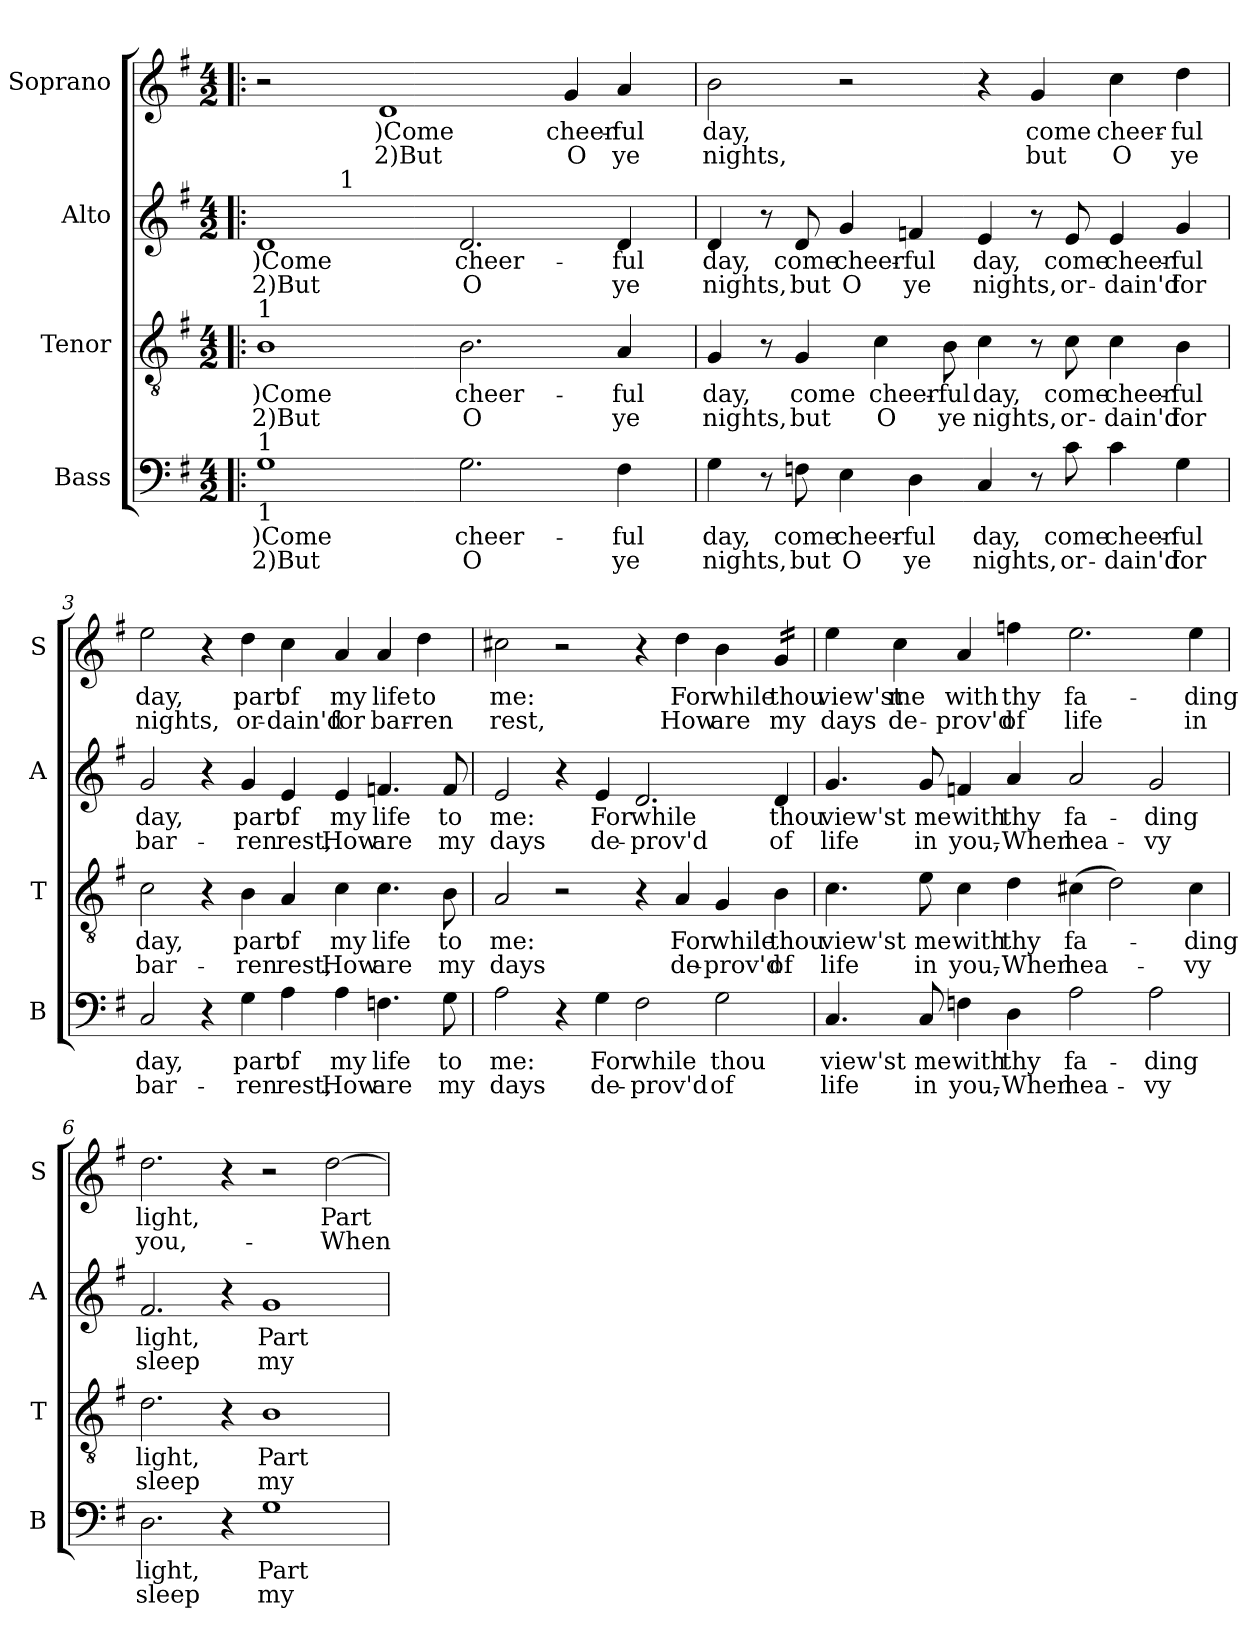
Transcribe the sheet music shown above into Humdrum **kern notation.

**kern	**text	**text	**kern	**text	**text	**kern	**text	**text	**kern	**text	**text
*part4	*part4	*part4	*part3	*part3	*part3	*part2	*part2	*part2	*part1	*part1	*part1
*staff4	*staff4	*staff4	*staff3	*staff3	*staff3	*staff2	*staff2	*staff2	*staff1	*staff1	*staff1
*I"Bass	*	*	*I"Tenor	*	*	*I"Alto	*	*	*I"Soprano	*	*
*I'B	*	*	*I'T	*	*	*I'A	*	*	*I'S	*	*
*clefF4	*	*	*clefGv2	*	*	*clefG2	*	*	*clefG2	*	*
*k[f#]	*	*	*k[f#]	*	*	*k[f#]	*	*	*k[f#]	*	*
*G:	*	*	*G:	*	*	*G:	*	*	*G:	*	*
*M4/2	*	*	*M4/2	*	*	*M4/2	*	*	*M4/2	*	*
=1!|:	=1!|:	=1!|:	=1!|:	=1!|:	=1!|:	=1!|:	=1!|:	=1!|:	=1!|:	=1!|:	=1!|:
!	!	!	!LO:TX:a:t=1	!	!	!	!	!	!	!	!
!LO:TX:b:t=1	!	!	!	!	!	!	!	!	!	!	!
!LO:TX:a:t=1	!	!	!	!	!	!	!	!	!	!	!
!	!LO:LY:b	!LO:LY:b	!	!LO:LY:b	!LO:LY:b	!	!LO:LY:b	!LO:LY:b	!	!	!
*	*	*	*	*	*	*^	*	*	*	*	*
1G	)Come	2)But	1B	)Come	2)But	1d	4ryy	)Come	2)But	2r	.	.
.	.	.	.	.	.	.	16.ryy	.	.	.	.	.
!	!	!	!	!	!	!	!LO:TX:a:t=1	!	!	!	!	!
.	.	.	.	.	.	.	1ryy	.	.	.	.	.
!	!	!	!	!	!	!	!	!	!	!	!LO:LY:b	!LO:LY:b
.	.	.	.	.	.	.	.	.	.	1d	)Come	2)But
!	!LO:LY:b	!LO:LY:b	!	!LO:LY:b	!LO:LY:b	!	!	!LO:LY:b	!LO:LY:b	!	!	!
2.G\	cheer-	O	2.B\	cheer-	O	2.d/	.	cheer-	O	.	.	.
.	.	.	.	.	.	.	2ryy	.	.	.	.	.
!	!	!	!	!	!	!	!	!	!	!	!LO:LY:b	!LO:LY:b
.	.	.	.	.	.	.	.	.	.	4g/	cheer-	O
!	!LO:LY:b	!LO:LY:b	!	!LO:LY:b	!LO:LY:b	!	!	!LO:LY:b	!LO:LY:b	!	!LO:LY:b:rj	!LO:LY:b:rj
4F#\	-ful	ye	4A/	-ful	ye	4d/	.	-ful	ye	4a/	-ful	ye
.	.	.	.	.	.	.	8ryy	.	.	.	.	.
.	.	.	.	.	.	.	32ryy	.	.	.	.	.
=2	=2	=2	=2	=2	=2	=2	=2	=2	=2	=2	=2	=2
!	!LO:LY:b	!LO:LY:b	!	!LO:LY:b	!LO:LY:b	!	!	!LO:LY:b	!LO:LY:b	!	!LO:LY:b	!LO:LY:b
*	*	*	*	*	*	*v	*v	*	*	*	*	*
4G\	day,	nights,	4G/	day,	nights,	4d/	day,	nights,	2b\	day,	nights,
8r	.	.	8r	.	.	8r	.	.	.	.	.
!	!LO:LY:b	!LO:LY:b	!	!LO:LY:b	!LO:LY:b	!	!LO:LY:b	!LO:LY:b	!	!	!
8Fn\	come	but	4G/	come	but	8d/	come	but	.	.	.
!	!LO:LY:b	!LO:LY:b	!	!	!	!	!LO:LY:b	!LO:LY:b	!	!	!
4E\	cheer-	O	.	.	.	4g/	cheer-	O	2r	.	.
!	!	!	!	!LO:LY:b	!LO:LY:b	!	!	!	!	!	!
.	.	.	4c\	cheer-	O	.	.	.	.	.	.
!	!LO:LY:b	!LO:LY:b	!	!	!	!	!LO:LY:b	!LO:LY:b	!	!	!
4D\	-ful	ye	.	.	.	4fn/	-ful	ye	.	.	.
!	!	!	!	!LO:LY:b	!LO:LY:b	!	!	!	!	!	!
.	.	.	8B\	-ful	ye	.	.	.	.	.	.
!	!LO:LY:b	!LO:LY:b	!	!LO:LY:b	!LO:LY:b	!	!LO:LY:b	!LO:LY:b	!	!	!
4C/	day,	nights,	4c\	day,	nights,	4e/	day,	nights,	4r	.	.
!	!	!	!	!	!	!	!	!	!	!LO:LY:b	!LO:LY:b
8r	.	.	8r	.	.	8r	.	.	4g/	come	but
!	!LO:LY:b	!LO:LY:b	!	!LO:LY:b	!LO:LY:b	!	!LO:LY:b	!LO:LY:b	!	!	!
8c\	come	or-	8c\	come	or-	8e/	come	or-	.	.	.
!	!LO:LY:b	!LO:LY:b	!	!LO:LY:b	!LO:LY:b	!	!LO:LY:b	!LO:LY:b	!	!LO:LY:b	!LO:LY:b
4c\	cheer-	-dain'd	4c\	cheer-	-dain'd	4e/	cheer-	-dain'd	4cc\	cheer-	O
!	!LO:LY:b	!LO:LY:b	!	!LO:LY:b	!LO:LY:b	!	!LO:LY:b	!LO:LY:b	!	!LO:LY:b	!LO:LY:b
4G\	-ful	for	4B\	-ful	for	4g/	-ful	for	4dd\	-ful	ye
!!LO:LB:g=z
=3	=3	=3	=3	=3	=3	=3	=3	=3	=3	=3	=3
!	!LO:LY:b	!LO:LY:b	!	!LO:LY:b	!LO:LY:b	!	!LO:LY:b	!LO:LY:b	!	!LO:LY:b	!LO:LY:b
2C/	day,	bar-	2c\	day,	bar-	2g/	day,	bar-	2ee\	day,	nights,
4r	.	.	4r	.	.	4r	.	.	4r	.	.
!	!LO:LY:b	!LO:LY:b	!	!LO:LY:b	!LO:LY:b	!	!LO:LY:b	!LO:LY:b	!	!LO:LY:b	!LO:LY:b
4G\	part	-ren	4B\	part	-ren	4g/	part	-ren	4dd\	part	or-
!	!LO:LY:b	!LO:LY:b	!	!LO:LY:b	!LO:LY:b	!	!LO:LY:b	!LO:LY:b	!	!LO:LY:b	!LO:LY:b
4A\	of	rest,	4A/	of	rest,	4e/	of	rest,	4cc\	of	-dain'd
!	!LO:LY:b	!LO:LY:b	!	!LO:LY:b	!LO:LY:b	!	!LO:LY:b	!LO:LY:b	!	!LO:LY:b	!LO:LY:b
4A\	my	How	4c\	my	How	4e/	my	How	4a/	my	for
!	!LO:LY:b	!LO:LY:b	!	!LO:LY:b	!LO:LY:b	!	!LO:LY:b	!LO:LY:b	!	!LO:LY:b	!LO:LY:b
4.Fn\	life	are	4.c\	life	are	4.fn/	life	are	4a/	life	bar-
!	!	!	!	!	!	!	!	!	!	!LO:LY:b	!LO:LY:b
.	.	.	.	.	.	.	.	.	4dd\	to	-ren
!	!LO:LY:b	!LO:LY:b	!	!LO:LY:b	!LO:LY:b	!	!LO:LY:b	!LO:LY:b	!	!	!
8G\	to	my	8B\	to	my	8f/	to	my	.	.	.
=4	=4	=4	=4	=4	=4	=4	=4	=4	=4	=4	=4
!	!LO:LY:b	!LO:LY:b	!	!LO:LY:b	!LO:LY:b	!	!LO:LY:b	!LO:LY:b	!	!LO:LY:b	!LO:LY:b
2A\	me:	days	2A/	me:	days	2e/	me:	days	2cc#X\	me:	rest,
4r	.	.	2r	.	.	4r	.	.	2r	.	.
!	!LO:LY:b	!LO:LY:b	!	!	!	!	!LO:LY:b	!LO:LY:b	!	!	!
4G\	For	de-	.	.	.	4e/	For	de-	.	.	.
!	!LO:LY:b	!LO:LY:b	!	!	!	!	!LO:LY:b	!LO:LY:b	!	!	!
2F#\	while	-prov'd	4r	.	.	2.d/	while	-prov'd	4r	.	.
!	!	!	!	!LO:LY:b	!LO:LY:b	!	!	!	!	!LO:LY:b	!LO:LY:b
.	.	.	4A/	For	de-	.	.	.	4dd\	For	How
!	!LO:LY:b	!LO:LY:b	!	!LO:LY:b	!LO:LY:b	!	!	!	!	!LO:LY:b	!LO:LY:b
2G\	thou	of	4G/	while	-prov'd	.	.	.	4b\	while	are
!	!	!	!	!LO:LY:b	!LO:LY:b	!	!LO:LY:b	!LO:LY:b	!	!LO:LY:b	!LO:LY:b
*	*	*	*	*	*	*	*	*	*tremolo	*	*
.	.	.	4B\	thou	of	4d/	thou	of	16g/LL	thou	my
.	.	.	.	.	.	.	.	.	16g/	.	.
.	.	.	.	.	.	.	.	.	16g/	.	.
.	.	.	.	.	.	.	.	.	16g/JJ	.	.
*	*	*	*	*	*	*	*	*	*Xtremolo	*	*
!!LO:PB:g=z
=5	=5	=5	=5	=5	=5	=5	=5	=5	=5	=5	=5
!	!LO:LY:b	!LO:LY:b	!	!LO:LY:b	!LO:LY:b	!	!LO:LY:b	!LO:LY:b	!	!LO:LY:b	!LO:LY:b
4.C/	view'st	life	4.c\	view'st	life	4.g/	view'st	life	4ee\	view'st	days
!	!	!	!	!	!	!	!	!	!	!LO:LY:b	!LO:LY:b
.	.	.	.	.	.	.	.	.	4cc\	me	de-
!	!LO:LY:b	!LO:LY:b	!	!LO:LY:b	!LO:LY:b	!	!LO:LY:b	!LO:LY:b	!	!	!
8C/	me	in	8e\	me	in	8g/	me	in	.	.	.
!	!LO:LY:b	!LO:LY:b	!	!LO:LY:b	!LO:LY:b	!	!LO:LY:b	!LO:LY:b	!	!LO:LY:b	!LO:LY:b
4Fn\	with	you,-	4c\	with	you,-	4fn/	with	you,-	4a/	with	-prov'd
!	!LO:LY:b	!LO:LY:b	!	!LO:LY:b	!LO:LY:b	!	!LO:LY:b	!LO:LY:b	!	!LO:LY:b	!LO:LY:b
4D\	thy	-When	4d\	thy	-When	4a/	thy	-When	4ffn\	thy	of
!	!LO:LY:b	!LO:LY:b	!	!LO:LY:b	!LO:LY:b	!	!LO:LY:b	!LO:LY:b	!	!LO:LY:b	!LO:LY:b
2A\	fa-	hea-	(>4c#X\	fa-	hea-	2a/	fa-	hea-	2.ee\	fa-	life
.	.	.	2d\)	.	.	.	.	.	.	.	.
!	!LO:LY:b	!LO:LY:b	!	!	!	!	!LO:LY:b	!LO:LY:b	!	!	!
2A\	-ding	-vy	.	.	.	2g/	-ding	-vy	.	.	.
!	!	!	!	!LO:LY:b	!LO:LY:b	!	!	!	!	!LO:LY:b	!LO:LY:b
.	.	.	4c#\	-ding	-vy	.	.	.	4ee\	-ding	in
=6	=6	=6	=6	=6	=6	=6	=6	=6	=6	=6	=6
!	!LO:LY:b	!LO:LY:b	!	!LO:LY:b	!LO:LY:b	!	!LO:LY:b	!LO:LY:b	!	!LO:LY:b	!LO:LY:b
2.D\	light,	sleep	2.d\	light,	sleep	2.f#/	light,	sleep	2.dd\	light,	you,-
4r	.	.	4r	.	.	4r	.	.	4r	.	.
!	!LO:LY:b	!LO:LY:b	!	!LO:LY:b	!LO:LY:b	!	!LO:LY:b	!LO:LY:b	!	!	!
1G	Part	my	1B	Part	my	1g	Part	my	2r	.	.
!	!	!	!	!	!	!	!	!	!	!LO:LY:b	!LO:LY:b
.	.	.	.	.	.	.	.	.	[<2dd\	Part	-When
=	=	=	=	=	=	=	=	=	=	=	=
*-	*-	*-	*-	*-	*-	*-	*-	*-	*-	*-	*-
